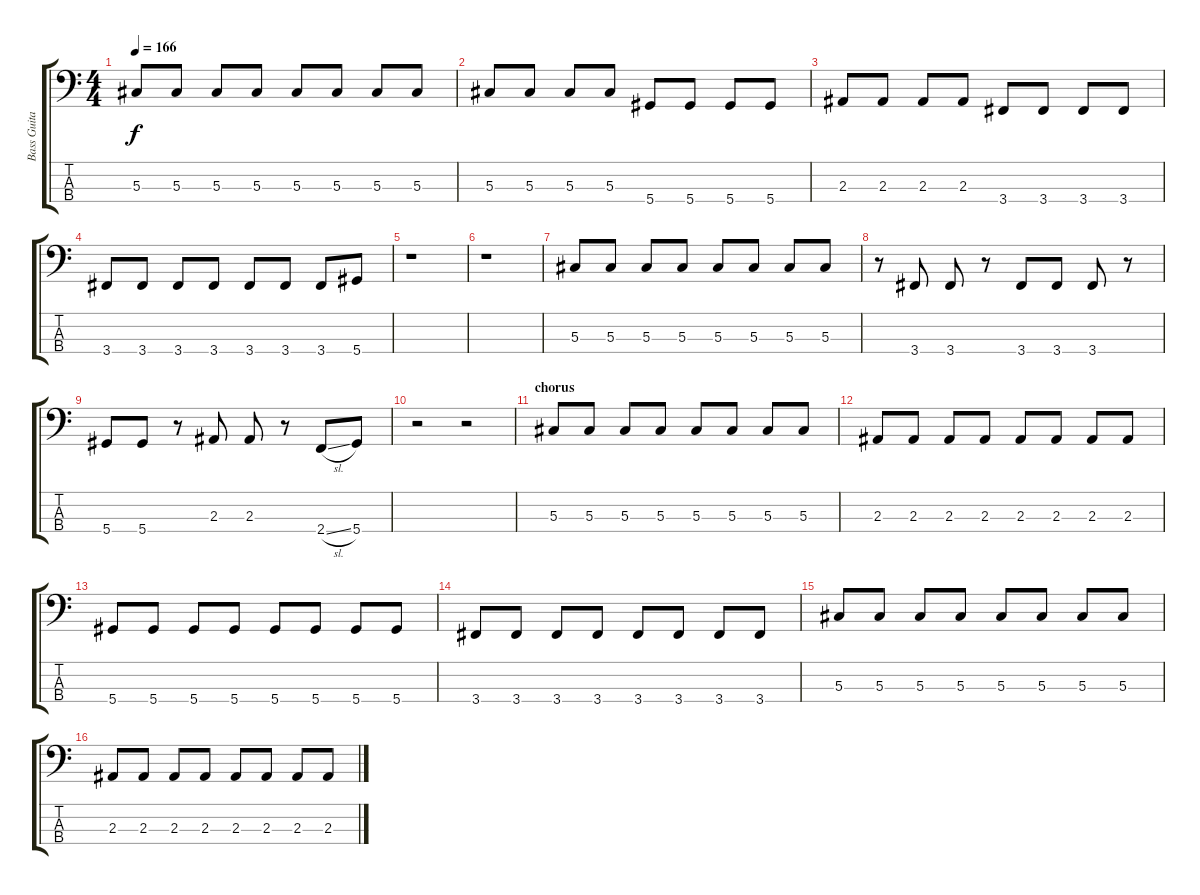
\track ("Bass Guitar (Garret)" "Bass Guita") {instrument electricbasspick}
\staff {score tabs}
\tuning (Gb2 Db2 Ab1 Eb1) {hide}
\ts (4 4)
\tempo 166
\clef f4
\ks c
5.3.8{dy f} 5.3.8 5.3.8 5.3.8 5.3.8 5.3.8 5.3.8 5.3.8 |
5.3.8 5.3.8 5.3.8 5.3.8 5.4.8 5.4.8 5.4.8 5.4.8 |
2.3.8 2.3.8 2.3.8 2.3.8 3.4.8 3.4.8 3.4.8 3.4.8 |
3.4.8 3.4.8 3.4.8 3.4.8 3.4.8 3.4.8 3.4.8 5.4.8 |
r.1 |
r.1 |
5.3.8 5.3.8 5.3.8 5.3.8 5.3.8 5.3.8 5.3.8 5.3.8 |
r.8 3.4.8 3.4.8 r.8 3.4.8 3.4.8 3.4.8 r.8 |
5.4.8 5.4.8 r.8 2.3.8 2.3.8 r.8 2.4{sl}.8 5.4.8 |
r.2 r.2 |
\section ("" "chorus")
5.3.8 5.3.8 5.3.8 5.3.8 5.3.8 5.3.8 5.3.8 5.3.8 |
2.3.8 2.3.8 2.3.8 2.3.8 2.3.8 2.3.8 2.3.8 2.3.8 |
5.4.8 5.4.8 5.4.8 5.4.8 5.4.8 5.4.8 5.4.8 5.4.8 |
3.4.8 3.4.8 3.4.8 3.4.8 3.4.8 3.4.8 3.4.8 3.4.8 |
5.3.8 5.3.8 5.3.8 5.3.8 5.3.8 5.3.8 5.3.8 5.3.8 |
2.3.8 2.3.8 2.3.8 2.3.8 2.3.8 2.3.8 2.3.8 2.3.8
